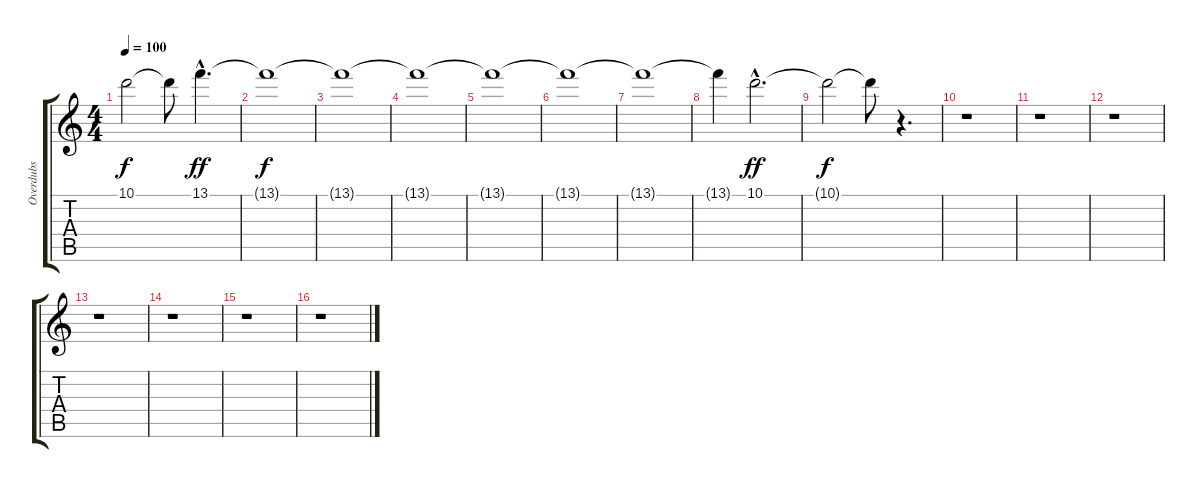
\track ("Overdubs" "Overdubs") {instrument distortionguitar}
\staff {score tabs}
\tuning (E4 B3 G3 D3 A2 E2) {hide}
\ts (4 4)
\tempo 100
\clef g2
\ks c
10.1{t}.2{dy f} 10.1{t}.8 13.1{hac}.4{d dy ff} |
13.1{t}.1{dy f} |
13.1{t}.1 |
13.1{t}.1 |
13.1{t}.1 |
13.1{t}.1 |
13.1{t}.1 |
13.1{t}.4 10.1{hac}.2{d dy ff} |
10.1{t}.2{dy f} 10.1{t}.8 r.4{d} |
r.1 |
r.1 |
r.1 |
r.1 |
r.1 |
r.1 |
r.1
